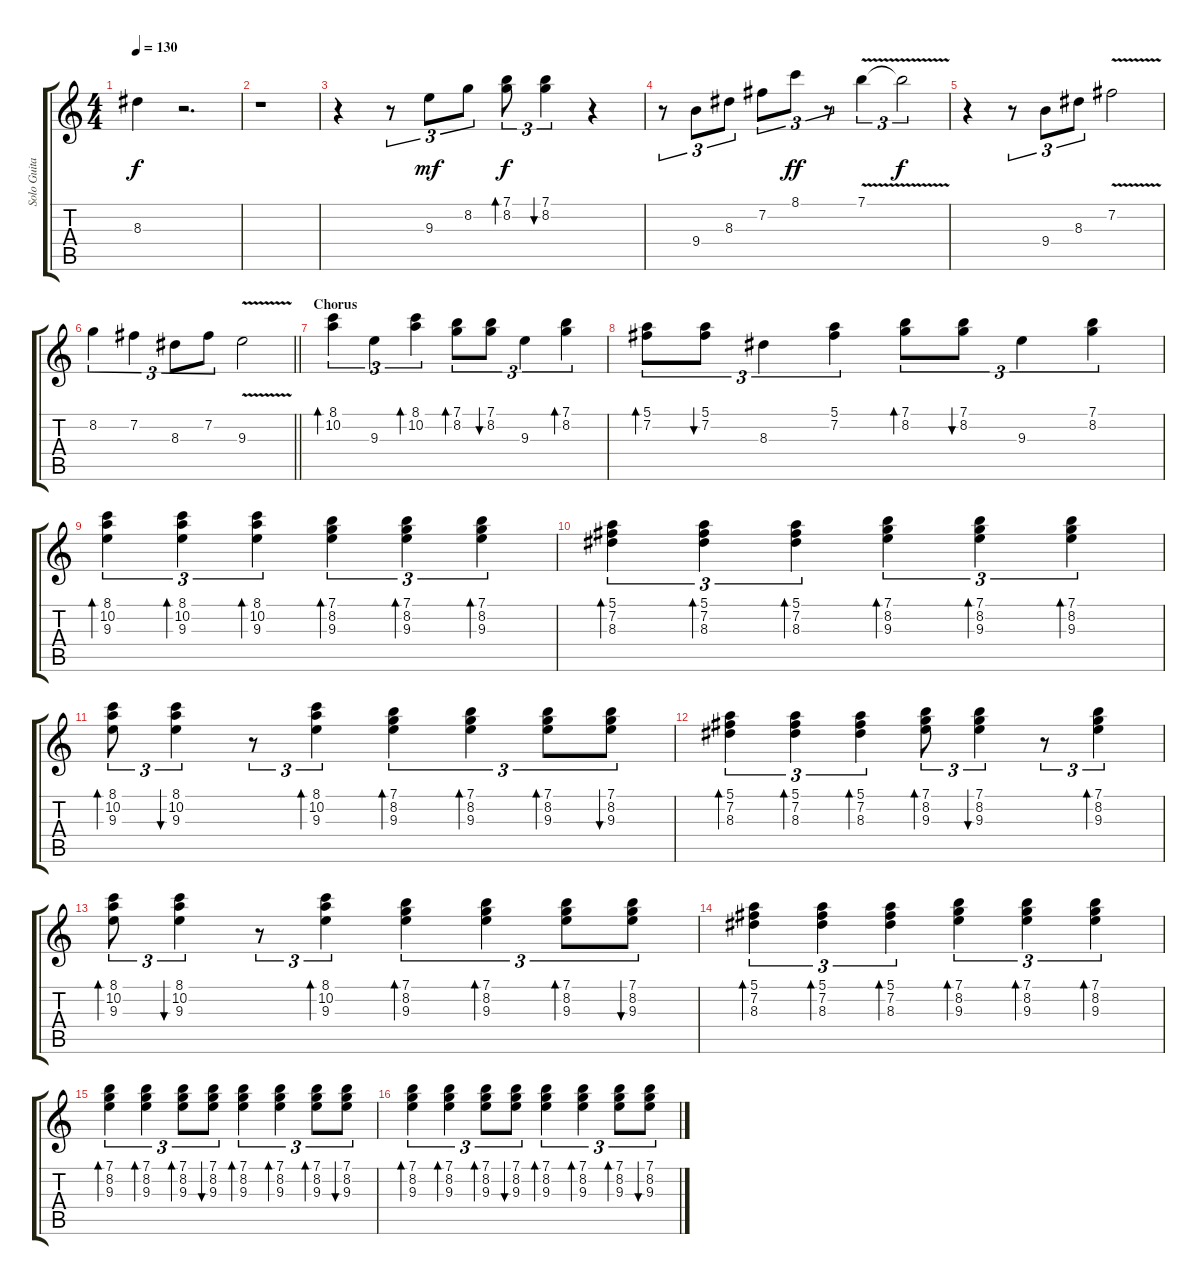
\track ("Solo Guitar" "Solo Guita") {instrument acousticguitarnylon}
\staff {score tabs}
\tuning (E4 B3 G3 D3 A2 E2) {hide}
\ts (4 4)
\tempo 130
\clef g2
\ks c
8.3{t}.4{dy f} r.2{d} |
r.1 |
r.4 r.8{tu (3 2)} 9.3.8{tu (3 2) dy mf} 8.2.8{tu (3 2)} (7.1 8.2).8{tu (3 2) bd 480 dy f} (7.1 8.2).4{tu (3 2) bu 480} r.4 |
r.8{tu (3 2)} 9.4.8{tu (3 2)} 8.3.8{tu (3 2)} 7.2.8{tu (3 2)} 8.1.8{tu (3 2) dy ff} r.8{tu (3 2)} 7.1{v}.4{tu (3 2)} 7.1{t}.2{tu (3 2) dy f} |
r.4 r.8{tu (3 2)} 9.4.8{tu (3 2)} 8.3.8{tu (3 2)} 7.2{v}.2 |
\barLineRight lightlight
8.2.4{tu (3 2)} 7.2.4{tu (3 2)} 8.3.8{tu (3 2)} 7.2.8{tu (3 2)} 9.3{v}.2 |
\section ("" "Chorus")
(8.1 10.2).4{tu (3 2) bd 240 volume 12} 9.3.4{tu (3 2)} (8.1 10.2).4{tu (3 2) bd 240} (7.1 8.2).8{tu (3 2) bd 240} (7.1 8.2).8{tu (3 2) bu 240} 9.3.4{tu (3 2)} (7.1 8.2).4{tu (3 2) bd 240} |
(5.1 7.2).8{tu (3 2) bd 240} (5.1 7.2).8{tu (3 2) bu 240} 8.3.4{tu (3 2)} (5.1 7.2).4{tu (3 2)} (7.1 8.2).8{tu (3 2) bd 240} (7.1 8.2).8{tu (3 2) bu 240} 9.3.4{tu (3 2)} (7.1 8.2).4{tu (3 2)} |
(8.1 10.2 9.3).4{tu (3 2) bd 480} (8.1 10.2 9.3).4{tu (3 2) bd 240} (8.1 10.2 9.3).4{tu (3 2) bd 240} (7.1 8.2 9.3).4{tu (3 2) bd 240} (7.1 8.2 9.3).4{tu (3 2) bd 240} (7.1 8.2 9.3).4{tu (3 2) bd 240} |
(5.1 7.2 8.3).4{tu (3 2) bd 240} (5.1 7.2 8.3).4{tu (3 2) bd 240} (5.1 7.2 8.3).4{tu (3 2) bd 240} (7.1 8.2 9.3).4{tu (3 2) bd 240} (7.1 8.2 9.3).4{tu (3 2) bd 240} (7.1 8.2 9.3).4{tu (3 2) bd 240} |
(8.1 10.2 9.3).8{tu (3 2) bd 480} (8.1 10.2 9.3).4{tu (3 2) bu 240} r.8{tu (3 2)} (8.1 10.2 9.3).4{tu (3 2) bd 240} (7.1 8.2 9.3).4{tu (3 2) bd 240} (7.1 8.2 9.3).4{tu (3 2) bd 240} (7.1 8.2 9.3).8{tu (3 2) bd 240} (7.1 8.2 9.3).8{tu (3 2) bu 240} |
(5.1 7.2 8.3).4{tu (3 2) bd 240} (5.1 7.2 8.3).4{tu (3 2) bd 240} (5.1 7.2 8.3).4{tu (3 2) bd 240} (7.1 8.2 9.3).8{tu (3 2) bd 240} (7.1 8.2 9.3).4{tu (3 2) bu 240} r.8{tu (3 2)} (7.1 8.2 9.3).4{tu (3 2) bd 240} |
(8.1 10.2 9.3).8{tu (3 2) bd 480} (8.1 10.2 9.3).4{tu (3 2) bu 240} r.8{tu (3 2)} (8.1 10.2 9.3).4{tu (3 2) bd 240} (7.1 8.2 9.3).4{tu (3 2) bd 240} (7.1 8.2 9.3).4{tu (3 2) bd 240} (7.1 8.2 9.3).8{tu (3 2) bd 240} (7.1 8.2 9.3).8{tu (3 2) bu 240} |
(5.1 7.2 8.3).4{tu (3 2) bd 240} (5.1 7.2 8.3).4{tu (3 2) bd 240} (5.1 7.2 8.3).4{tu (3 2) bd 240} (7.1 8.2 9.3).4{tu (3 2) bd 240} (7.1 8.2 9.3).4{tu (3 2) bd 240} (7.1 8.2 9.3).4{tu (3 2) bd 240} |
(7.1 8.2 9.3).4{tu (3 2) bd 240} (7.1 8.2 9.3).4{tu (3 2) bd 240} (7.1 8.2 9.3).8{tu (3 2) bd 60} (7.1 8.2 9.3).8{tu (3 2) bu 120} (7.1 8.2 9.3).4{tu (3 2) bd 240} (7.1 8.2 9.3).4{tu (3 2) bd 240} (7.1 8.2 9.3).8{tu (3 2) bd 240} (7.1 8.2 9.3).8{tu (3 2) bu 120} |
(7.1 8.2 9.3).4{tu (3 2) bd 240} (7.1 8.2 9.3).4{tu (3 2) bd 240} (7.1 8.2 9.3).8{tu (3 2) bd 60} (7.1 8.2 9.3).8{tu (3 2) bu 120} (7.1 8.2 9.3).4{tu (3 2) bd 240} (7.1 8.2 9.3).4{tu (3 2) bd 240} (7.1 8.2 9.3).8{tu (3 2) bd 240} (7.1 8.2 9.3).8{tu (3 2) bu 120}
